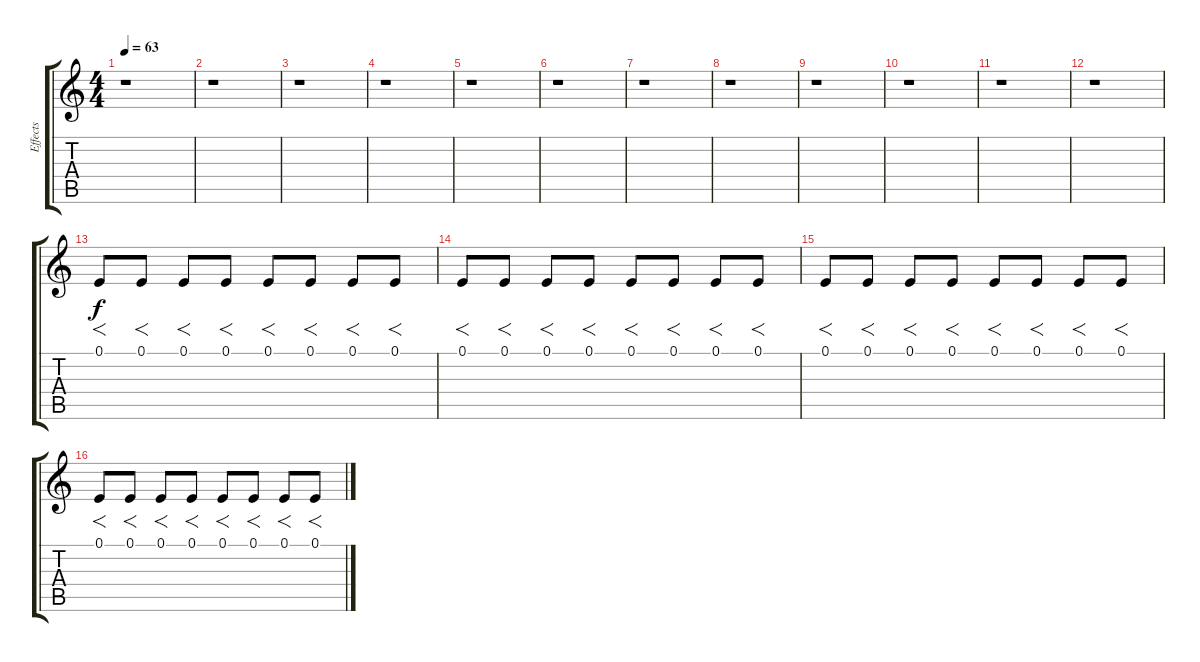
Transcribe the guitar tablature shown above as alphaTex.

\track ("Effects" "Effects") {instrument fx7echoes}
\staff {score tabs}
\tuning (E4 B3 G3 D3 A2 E2) {hide}
\ts (4 4)
\tempo 63
\clef g2
\ks c
r.1{dy mf} |
r.1 |
r.1 |
r.1 |
r.1 |
r.1 |
r.1 |
r.1 |
r.1 |
r.1 |
r.1 |
r.1 |
0.1.8{f dy f volume 10} 0.1.8{f} 0.1.8{f} 0.1.8{f} 0.1.8{f} 0.1.8{f} 0.1.8{f} 0.1.8{f} |
0.1.8{f} 0.1.8{f} 0.1.8{f} 0.1.8{f} 0.1.8{f} 0.1.8{f} 0.1.8{f} 0.1.8{f} |
0.1.8{f} 0.1.8{f} 0.1.8{f} 0.1.8{f} 0.1.8{f} 0.1.8{f} 0.1.8{f} 0.1.8{f} |
0.1.8{f} 0.1.8{f} 0.1.8{f} 0.1.8{f} 0.1.8{f} 0.1.8{f} 0.1.8{f} 0.1.8{f}
